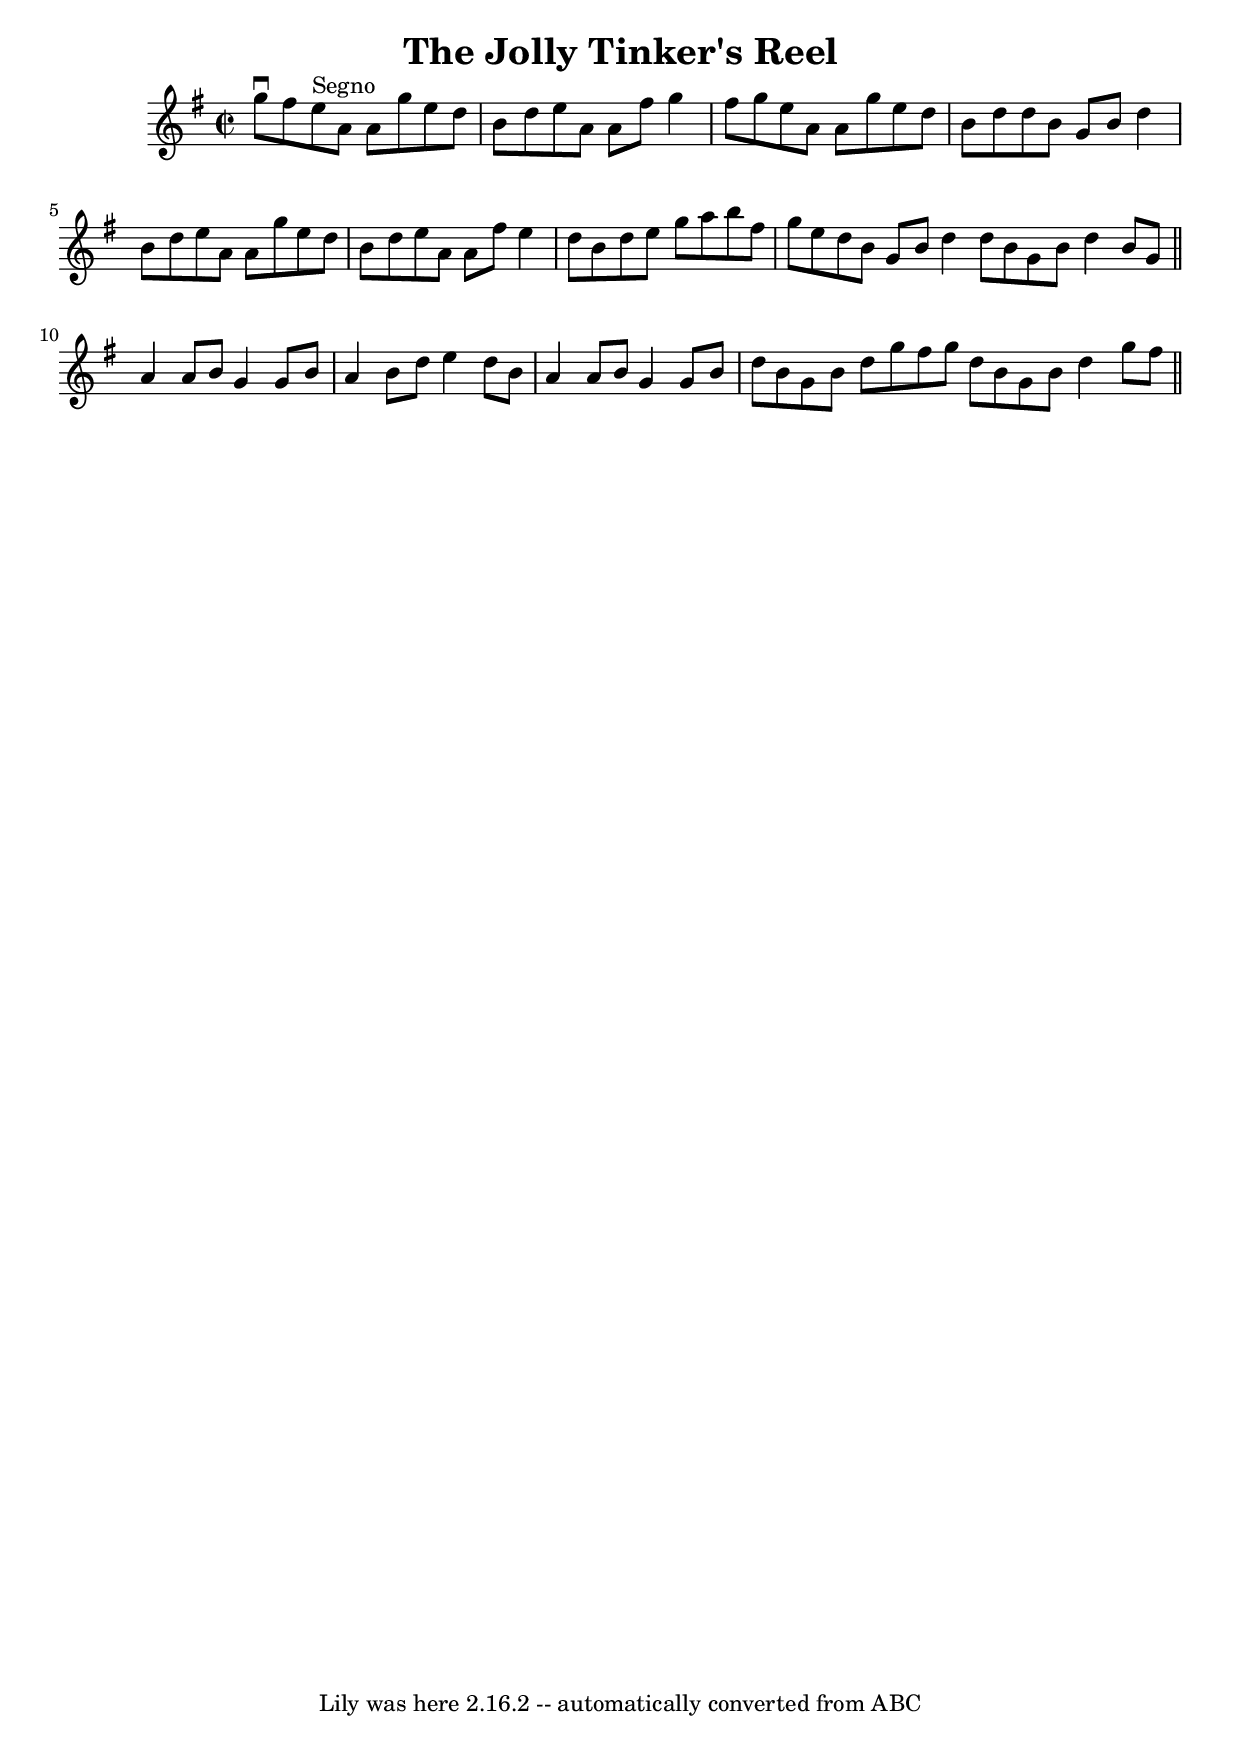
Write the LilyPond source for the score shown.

\version "2.7.40"
\include "Mammoth.ily"
\header {
	%% book = "Ryan's Mammoth Collection"
	crossRefNumber = "1"
	footnotes = ""
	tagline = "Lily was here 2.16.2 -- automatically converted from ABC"
	title = "The Jolly Tinker's Reel"
}
voicedefault =  {


\override Staff.TimeSignature #'style = #'C
 \time 2/2 \key a \dorian g''8^\downbow fis''8    |
 e''8^"Segno" 
 a'8 a'8 g''8 e''8 d''8 b'8 d''8  |
 e''8 a'8    
a'8 fis''8 g''4 fis''8 g''8  |
 e''8 a'8 a'8 g''8  
 e''8 d''8 b'8 d''8  |
 d''8 b'8 g'8 b'8 d''4    
b'8 d''8  |
 e''8 a'8 a'8 g''8 e''8 d''8 b'8    
d''8  |
 e''8 a'8 a'8 fis''8 e''4 d''8 b'8  |
  
 d''8 e''8 g''8 a''8 b''8 fis''8 g''8 e''8  |
   
d''8 b'8 g'8 b'8 d''4  \bar ":|" d''8 b'8 g'8 b'8    
d''4 b'8 g'8  \bar "||" a'4 a'8 b'8 g'4 g'8 b'8  
|
 a'4 b'8 d''8 e''4 d''8 b'8  |
 a'4 a'8    
b'8 g'4 g'8 b'8  |
 d''8 b'8 g'8 b'8 d''8 g''8  
 fis''8 g''8  \bar ":|" d''8 b'8 g'8 b'8 d''4 g''8    
fis''8    \bar "||"   
}

\score{
    <<

	\context Staff="default"
	{
	    \voicedefault 
	}

    >>
	\layout {
	}
	\midi {}
}
